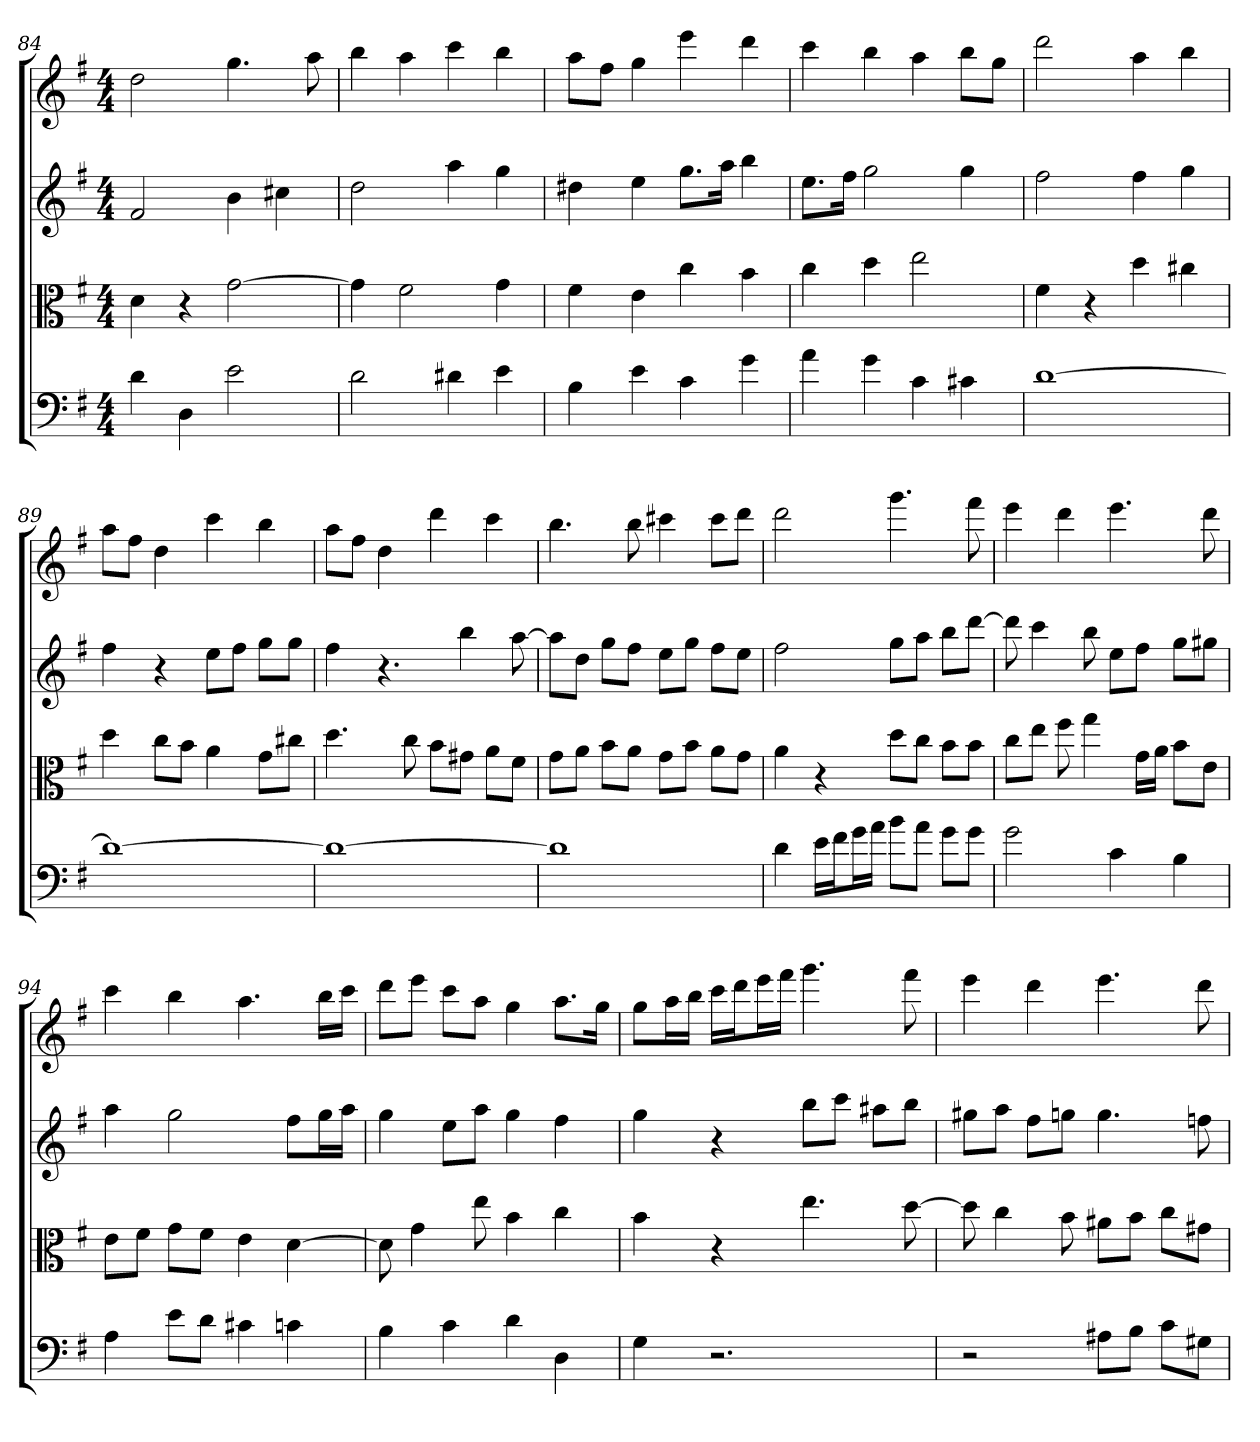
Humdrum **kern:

**kern	**kern	**kern	**kern
*part4	*part3	*part2	*part1
*staff4	*staff3	*staff2	*staff1
*clefF4	*clefC3	*	*
*k[f#]	*k[f#]	*k[f#]	*k[f#]
*G:	*G:	*G:	*G:
*M4/4	*M4/4	*M4/4	*M4/4
=84	=84	=84	=84
4d	4d	2f#	2dd
4D	4r	.	.
2e	[2g	4b	4.gg
.	.	4cc#X	.
.	.	.	8aa
=85	=85	=85	=85
2d	4g]	2dd	4bb
.	2f#	.	4aa
4d#X	.	4aa	4ccc
4e	4g	4gg	4bb
=86	=86	=86	=86
4B	4f#	4dd#X	8aaL
.	.	.	8ff#J
4e	4e	4ee	4gg
4c	4cc	8.ggL	4eee
.	.	16aaJk	.
4g	4b	4bb	4ddd
=87	=87	=87	=87
4a	4cc	8.eeL	4ccc
.	.	16ff#Jk	.
4g	4dd	2gg	4bb
4c	2ee	.	4aa
4c#X	.	4gg	8bbL
.	.	.	8ggJ
=88	=88	=88	=88
[1d	4f#	2ff#	2ddd
.	4r	.	.
.	4dd	4ff#	4aa
.	4cc#X	4gg	4bb
=89	=89	=89	=89
1d_	4dd	4ff#	8aaL
.	.	.	8ff#J
.	8cc\L	4r	4dd
.	8b\J	.	.
.	4a	8eeL	4ccc
.	.	8ff#J	.
.	8g\L	8ggL	4bb
.	8cc#X\J	8ggJ	.
=90	=90	=90	=90
1d_	4.dd	4ff#	8aaL
.	.	.	8ff#J
.	.	4.r	4dd
.	8cc	.	.
.	8b\L	.	4ddd
.	8g#X\J	4bb	.
.	8a\L	.	4ccc
.	8f#\J	[8aa	.
=91	=91	=91	=91
1d]	8g\L	8aaL]	4.bb
.	8a\J	8ddJ	.
.	8b\L	8ggL	.
.	8a\J	8ff#J	8bb
.	8g\L	8eeL	4ccc#X
.	8b\J	8ggJ	.
.	8a\L	8ff#L	8ccc#L
.	8g\J	8eeJ	8dddJ
=92	=92	=92	=92
4d	4a	2ff#	2ddd
16e\LL	4r	.	.
16f#\J	.	.	.
16g\L	.	.	.
16a\JJ	.	.	.
8b\L	8dd\L	8ggL	4.ggg
8a\J	8cc\J	8aaJ	.
8g\L	8b\L	8bbL	.
8g\J	8b\J	[8dddJ	8fff#
=93	=93	=93	=93
2g	8cc\L	8ddd]	4eee
.	8ee\J	4ccc	.
.	8ff#	.	4ddd
.	4gg	8bb	.
4c	.	8eeL	4.eee
.	16g\LL	8ff#J	.
.	16a\JJ	.	.
4B	8b\L	8ggL	.
.	8e\J	8gg#XJ	8ddd
=94	=94	=94	=94
4A	8e\L	4aa	4ccc
.	8f#\J	.	.
8e\L	8g\L	2gg	4bb
8d\J	8f#\J	.	.
4c#X	4e	.	4.aa
4cn	[4d	8ff#L	.
.	.	16ggL	16bbLL
.	.	16aaJJ	16cccJJ
=95	=95	=95	=95
4B	8d]	4gg	8dddL
.	4g	.	8eeeJ
4c	.	8eeL	8cccL
.	8ee	8aaJ	8aaJ
4d	4b	4gg	4gg
4D	4cc	4ff#	8.aaL
.	.	.	16ggJk
=96	=96	=96	=96
4G	4b	4gg	8ggL
.	.	.	16aaL
.	.	.	16bbJJ
2.r	4r	4r	16cccLL
.	.	.	16dddJ
.	.	.	16eeeL
.	.	.	16fff#JJ
.	4.ee	8bbL	4.ggg
.	.	8cccJ	.
.	.	8aa#XL	.
.	[8dd	8bbJ	8fff#
=97	=97	=97	=97
2r	8dd]	8gg#XL	4eee
.	4cc	8aaJ	.
.	.	8ff#L	4ddd
.	8b	8ggnJ	.
8A#X\L	8a#X\L	4.gg	4.eee
8B\J	8b\J	.	.
8c\L	8cc\L	.	.
8G#X\J	8g#X\J	8ffn	8ddd
=	=	=	=
*-	*-	*-	*-
